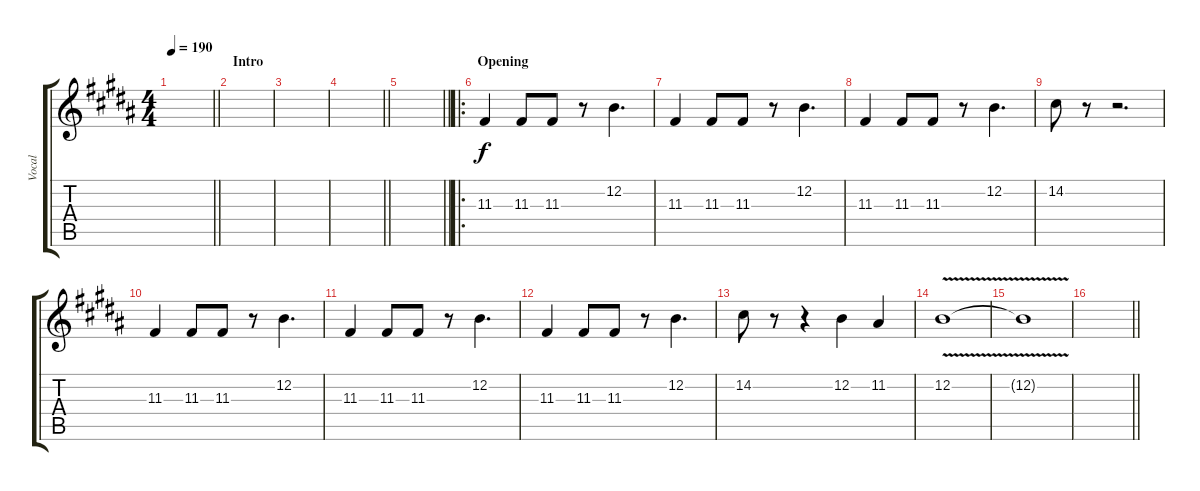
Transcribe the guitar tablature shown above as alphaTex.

\track ("Vocal" "Vocal") {instrument brasssection}
\staff {score tabs}
\tuning (E4 B3 G3 D3 A2 E2) {hide}
\ts (4 4)
\tempo 190
\clef g2
\barLineRight lightlight
\ks b
|
\section ("" "Intro")
|
|
\barLineRight lightlight
|
\barLineRight lightlight
|
\ro
\section ("" "Opening")
11.3.4 11.3.8 11.3.8 r.8 12.2.4{d} |
11.3.4 11.3.8 11.3.8 r.8 12.2.4{d} |
11.3.4 11.3.8 11.3.8 r.8 12.2.4{d} |
14.2.8 r.8 r.2{d} |
11.3.4 11.3.8 11.3.8 r.8 12.2.4{d} |
11.3.4 11.3.8 11.3.8 r.8 12.2.4{d} |
11.3.4 11.3.8 11.3.8 r.8 12.2.4{d} |
14.2.8 r.8 r.4 12.2.4 11.2.4 |
12.2{v}.1 |
12.2{t}.1 |
\barLineRight lightlight
